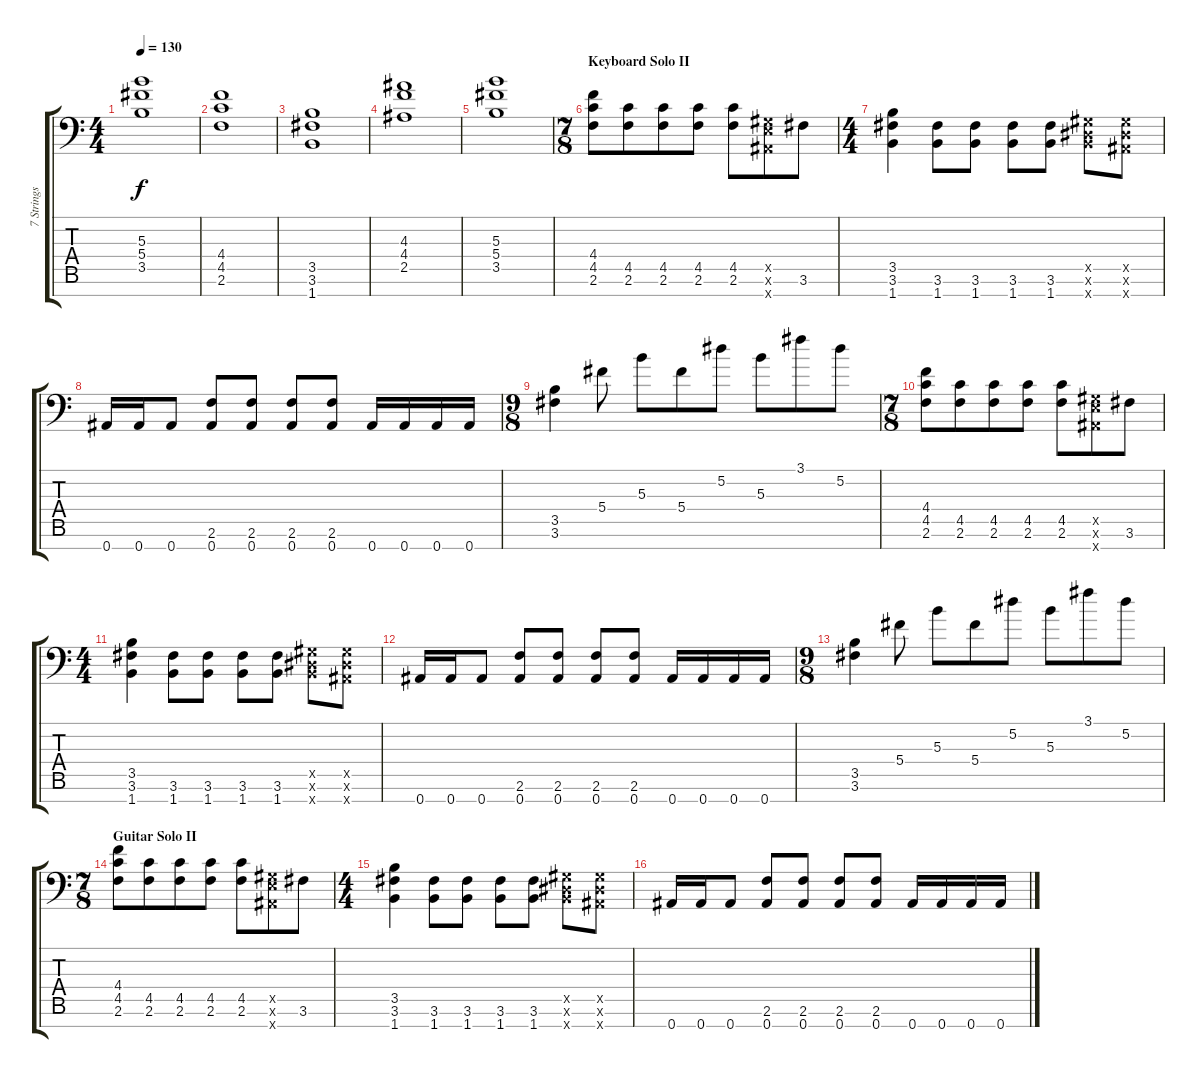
\track ("7 Strings Guitar" "7 Strings ") {instrument distortionguitar}
\staff {score tabs}
\tuning (Eb4 Bb3 Gb3 Db3 Ab2 Eb2 Bb1) {hide}
\ts (4 4)
\tempo 130
\clef f4
\ks c
(5.3 5.4 3.5).1{dy f} |
(4.4 4.5 2.6).1 |
(3.5 3.6 1.7).1 |
(4.3 4.4 2.5).1 |
(5.3 5.4 3.5).1 |
\ts (7 8)
\section ("" "Keyboard Solo II")
(4.4 4.5 2.6).8 (4.5 2.6).8 (4.5 2.6).8 (4.5 2.6).8 (4.5 2.6).8 (0.5{x} 1.6{x} 0.7{x}).8 3.6.8 |
\ts (4 4)
(3.5 3.6 1.7).4 (3.6 1.7).8 (3.6 1.7).8 (3.6 1.7).8 (3.6 1.7).8 (0.5{x} 0.6{x} 1.7{x}).8 (0.5{x} 0.6{x} 0.7{x}).8 |
0.7.16 0.7.16 0.7.8 (2.6 0.7).8 (2.6 0.7).8 (2.6 0.7).8 (2.6 0.7).8 0.7.16 0.7.16 0.7.16 0.7.16 |
\ts (9 8)
(3.5 3.6).4 5.4.8 5.3.8 5.4.8 5.2.8 5.3.8 3.1.8 5.2.8 |
\ts (7 8)
(4.4 4.5 2.6).8 (4.5 2.6).8 (4.5 2.6).8 (4.5 2.6).8 (4.5 2.6).8 (0.5{x} 1.6{x} 0.7{x}).8 3.6.8 |
\ts (4 4)
(3.5 3.6 1.7).4 (3.6 1.7).8 (3.6 1.7).8 (3.6 1.7).8 (3.6 1.7).8 (0.5{x} 0.6{x} 1.7{x}).8 (0.5{x} 0.6{x} 0.7{x}).8 |
0.7.16 0.7.16 0.7.8 (2.6 0.7).8 (2.6 0.7).8 (2.6 0.7).8 (2.6 0.7).8 0.7.16 0.7.16 0.7.16 0.7.16 |
\ts (9 8)
(3.5 3.6).4 5.4.8 5.3.8 5.4.8 5.2.8 5.3.8 3.1.8 5.2.8 |
\ts (7 8)
\section ("" "Guitar Solo II")
(4.4 4.5 2.6).8 (4.5 2.6).8 (4.5 2.6).8 (4.5 2.6).8 (4.5 2.6).8 (0.5{x} 1.6{x} 0.7{x}).8 3.6.8 |
\ts (4 4)
(3.5 3.6 1.7).4 (3.6 1.7).8 (3.6 1.7).8 (3.6 1.7).8 (3.6 1.7).8 (0.5{x} 0.6{x} 1.7{x}).8 (0.5{x} 0.6{x} 0.7{x}).8 |
0.7.16 0.7.16 0.7.8 (2.6 0.7).8 (2.6 0.7).8 (2.6 0.7).8 (2.6 0.7).8 0.7.16 0.7.16 0.7.16 0.7.16
